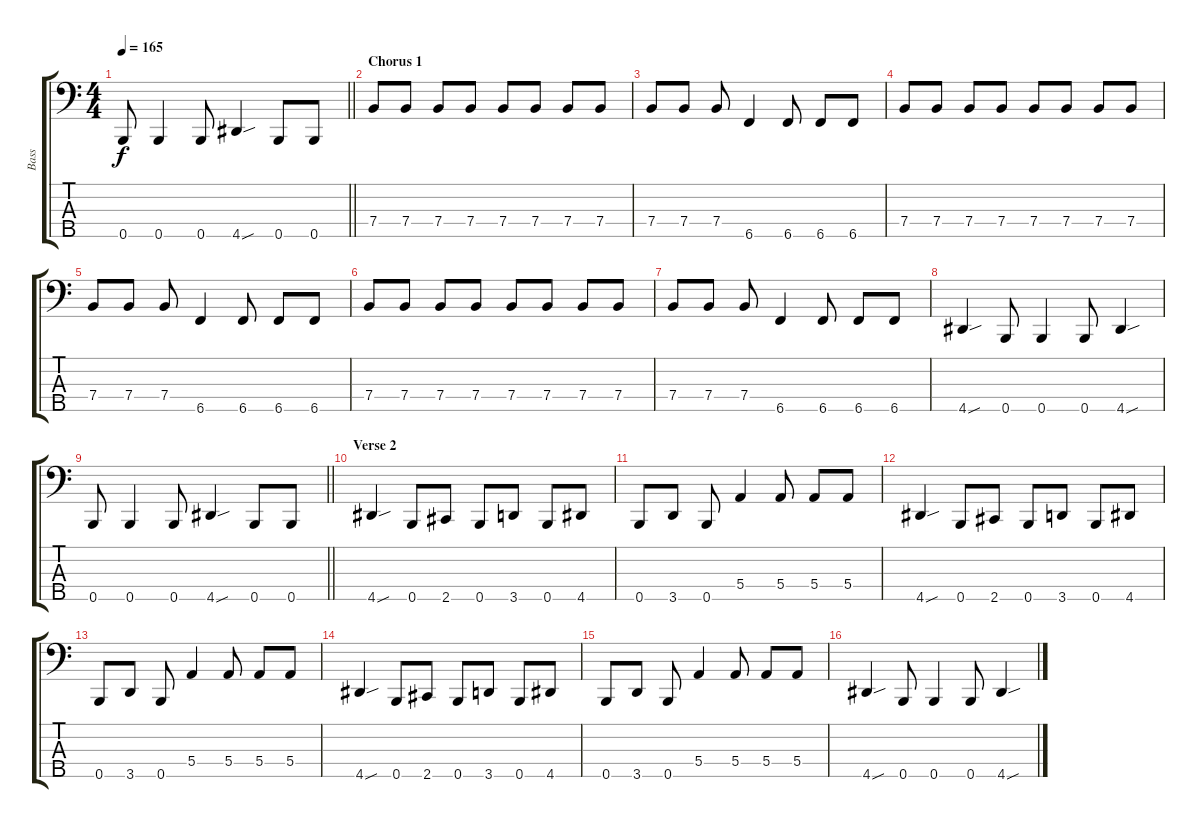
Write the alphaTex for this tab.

\track ("Bass" "Bass") {instrument electricbasspick}
\staff {score tabs}
\tuning (G2 D2 A1 E1 B0) {hide}
\ts (4 4)
\tempo 165
\clef f4
\barLineRight lightlight
\ks c
0.5.8{dy f} 0.5.4 0.5.8 4.5{sou}.4 0.5.8 0.5.8 |
\section ("" "Chorus 1")
7.4.8 7.4.8 7.4.8 7.4.8 7.4.8 7.4.8 7.4.8 7.4.8 |
7.4.8 7.4.8 7.4.8 6.5.4 6.5.8 6.5.8 6.5.8 |
7.4.8 7.4.8 7.4.8 7.4.8 7.4.8 7.4.8 7.4.8 7.4.8 |
7.4.8 7.4.8 7.4.8 6.5.4 6.5.8 6.5.8 6.5.8 |
7.4.8 7.4.8 7.4.8 7.4.8 7.4.8 7.4.8 7.4.8 7.4.8 |
7.4.8 7.4.8 7.4.8 6.5.4 6.5.8 6.5.8 6.5.8 |
4.5{sou}.4 0.5.8 0.5.4 0.5.8 4.5{sou}.4 |
\barLineRight lightlight
0.5.8 0.5.4 0.5.8 4.5{sou}.4 0.5.8 0.5.8 |
\section ("" "Verse 2")
4.5{sou}.4 0.5.8 2.5.8 0.5.8 3.5.8 0.5.8 4.5.8 |
0.5.8 3.5.8 0.5.8 5.4.4 5.4.8 5.4.8 5.4.8 |
4.5{sou}.4 0.5.8 2.5.8 0.5.8 3.5.8 0.5.8 4.5.8 |
0.5.8 3.5.8 0.5.8 5.4.4 5.4.8 5.4.8 5.4.8 |
4.5{sou}.4 0.5.8 2.5.8 0.5.8 3.5.8 0.5.8 4.5.8 |
0.5.8 3.5.8 0.5.8 5.4.4 5.4.8 5.4.8 5.4.8 |
4.5{sou}.4 0.5.8 0.5.4 0.5.8 4.5{sou}.4
